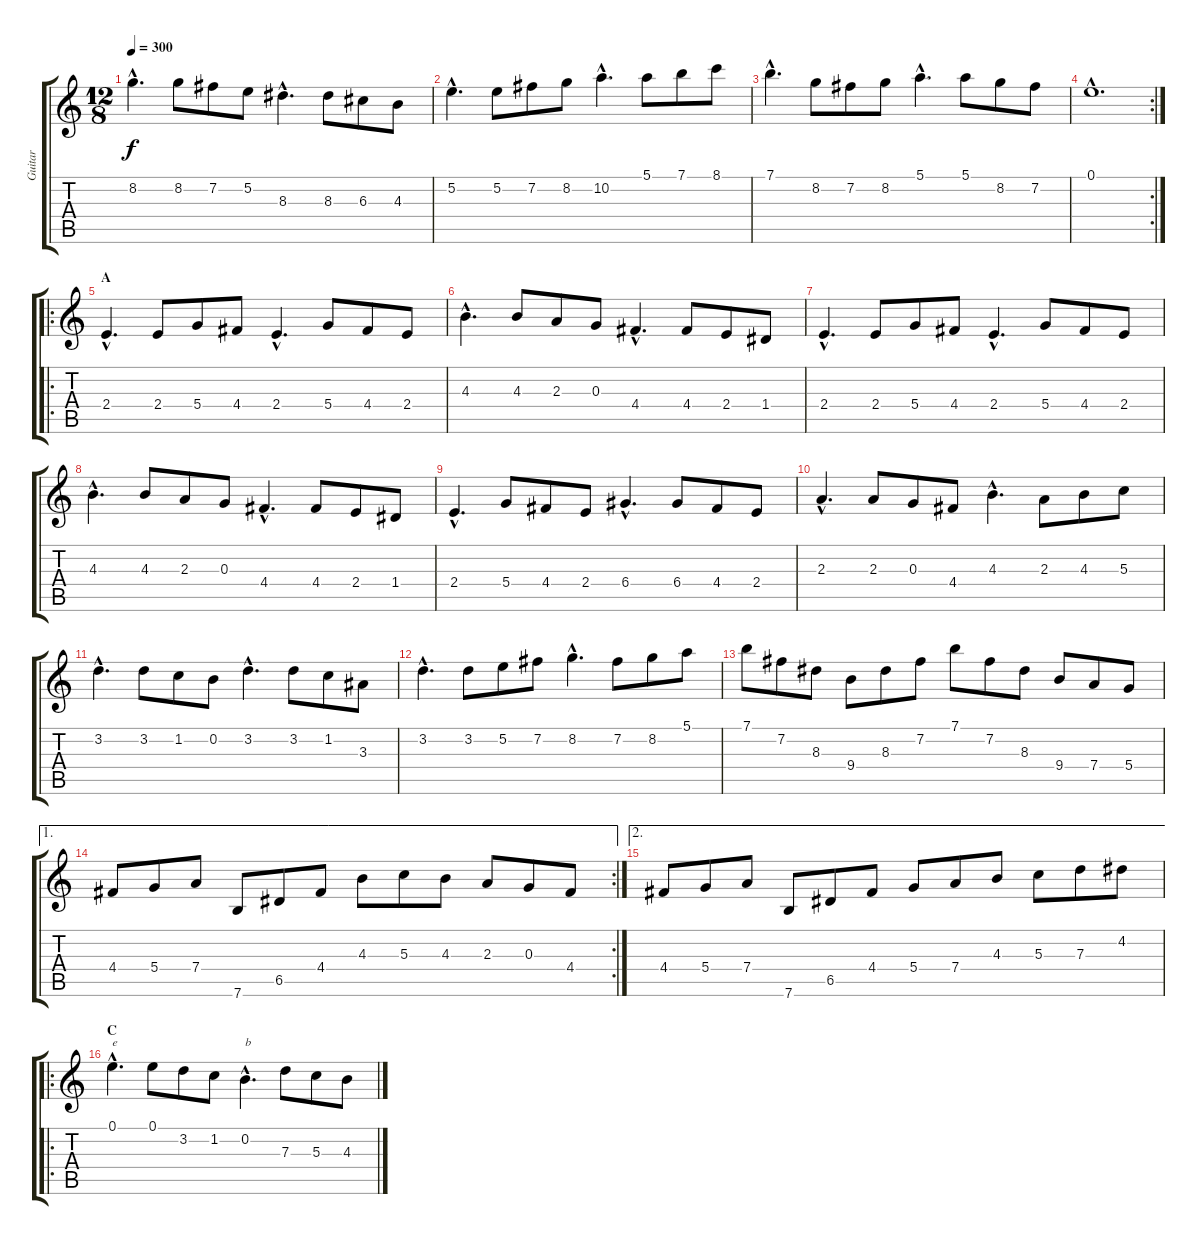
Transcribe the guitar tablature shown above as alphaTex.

\track ("Guitar" "Guitar") {instrument distortionguitar}
\staff {score tabs}
\tuning (E4 B3 G3 D3 A2 E2) {hide}
\ts (12 8)
\tempo 300
\clef g2
\ks c
8.2{hac}.4{d dy f} 8.2.8 7.2.8 5.2.8 8.3{hac}.4{d} 8.3.8 6.3.8 4.3.8 |
5.2{hac}.4{d} 5.2.8 7.2.8 8.2.8 10.2{hac}.4{d} 5.1.8 7.1.8 8.1.8 |
7.1{hac}.4{d} 8.2.8 7.2.8 8.2.8 5.1{hac}.4{d} 5.1.8 8.2.8 7.2.8 |
\rc 2
0.1{hac}.1{d} |
\ro
\section ("" "A")
2.4{hac}.4{d} 2.4.8 5.4.8 4.4.8 2.4{hac}.4{d} 5.4.8 4.4.8 2.4.8 |
4.3{hac}.4{d} 4.3.8 2.3.8 0.3.8 4.4{hac}.4{d} 4.4.8 2.4.8 1.4.8 |
2.4{hac}.4{d} 2.4.8 5.4.8 4.4.8 2.4{hac}.4{d} 5.4.8 4.4.8 2.4.8 |
4.3{hac}.4{d} 4.3.8 2.3.8 0.3.8 4.4{hac}.4{d} 4.4.8 2.4.8 1.4.8 |
2.4{hac}.4{d} 5.4.8 4.4.8 2.4.8 6.4{hac}.4{d} 6.4.8 4.4.8 2.4.8 |
2.3{hac}.4{d} 2.3.8 0.3.8 4.4.8 4.3{hac}.4{d} 2.3.8 4.3.8 5.3.8 |
3.2{hac}.4{d} 3.2.8 1.2.8 0.2.8 3.2{hac}.4{d} 3.2.8 1.2.8 3.3.8 |
3.2{hac}.4{d} 3.2.8 5.2.8 7.2.8 8.2{hac}.4{d} 7.2.8 8.2.8 5.1.8 |
7.1.8 7.2.8 8.3.8 9.4.8 8.3.8 7.2.8 7.1.8 7.2.8 8.3.8 9.4.8 7.4.8 5.4.8 |
\ae 1
\rc 2
4.4.8 5.4.8 7.4.8 7.6.8 6.5.8 4.4.8 4.3.8 5.3.8 4.3.8 2.3.8 0.3.8 4.4.8 |
\ae 2
4.4.8 5.4.8 7.4.8 7.6.8 6.5.8 4.4.8 5.4.8 7.4.8 4.3.8 5.3.8 7.3.8 4.2.8 |
\ro
\section ("" "C")
0.1{hac}.4{d txt "e"} 0.1.8 3.2.8 1.2.8 0.2{hac}.4{d txt "b"} 7.3.8 5.3.8 4.3.8
